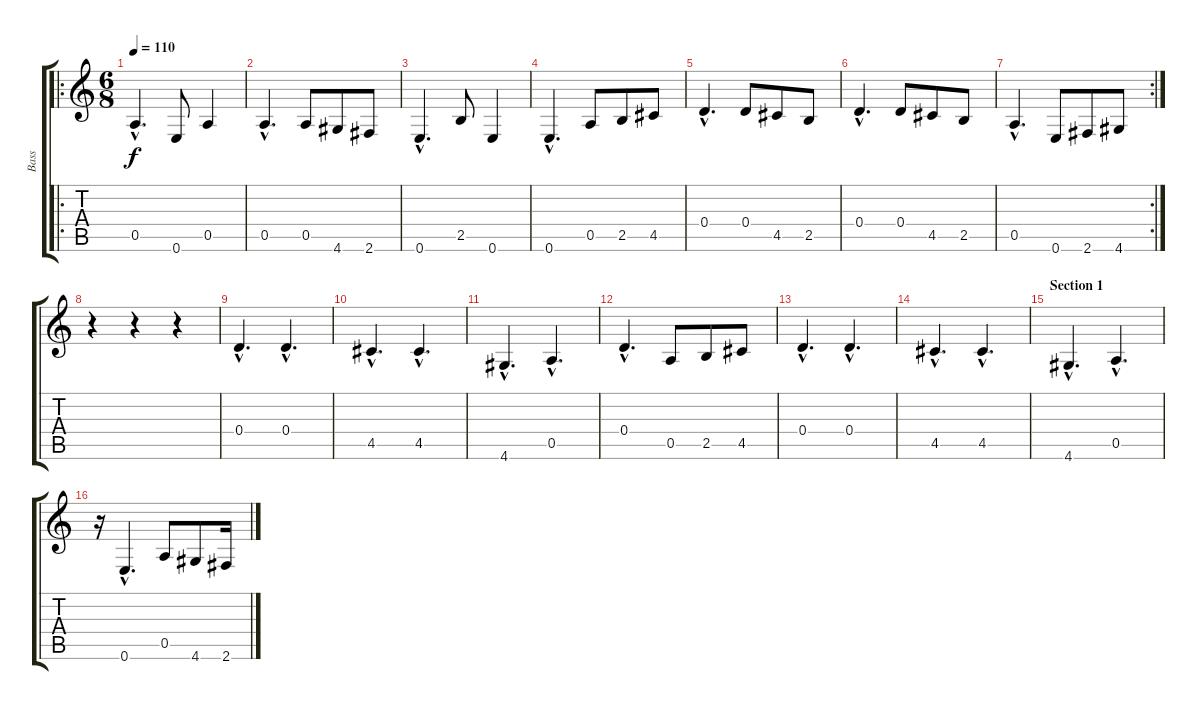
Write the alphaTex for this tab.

\track ("Bass" "Bass") {instrument fretlessbass}
\staff {score tabs}
\tuning (E4 B3 G3 D3 A2 E2) {hide}
\ro
\ts (6 8)
\tempo 110
\clef g2
\ks c
0.5{hac}.4{d dy f} 0.6.8 0.5.4 |
0.5{hac}.4{d} 0.5.8 4.6.8 2.6.8 |
0.6{hac}.4{d} 2.5.8 0.6.4 |
0.6{hac}.4{d} 0.5.8 2.5.8 4.5.8 |
0.4{hac}.4{d} 0.4.8 4.5.8 2.5.8 |
0.4{hac}.4{d} 0.4.8 4.5.8 2.5.8 |
\rc 2
0.5{hac}.4{d} 0.6.8 2.6.8 4.6.8 |
r.4 r.4 r.4 |
0.4{hac}.4{d} 0.4{hac}.4{d} |
4.5{hac}.4{d} 4.5{hac}.4{d} |
4.6{hac}.4{d} 0.5{hac}.4{d} |
0.4{hac}.4{d} 0.5.8 2.5.8 4.5.8 |
0.4{hac}.4{d} 0.4{hac}.4{d} |
4.5{hac}.4{d} 4.5{hac}.4{d} |
\section ("" "Section 1")
4.6{hac}.4{d} 0.5{hac}.4{d} |
r.16 0.6{hac}.4{d} 0.5.8 4.6.8 2.6.16
